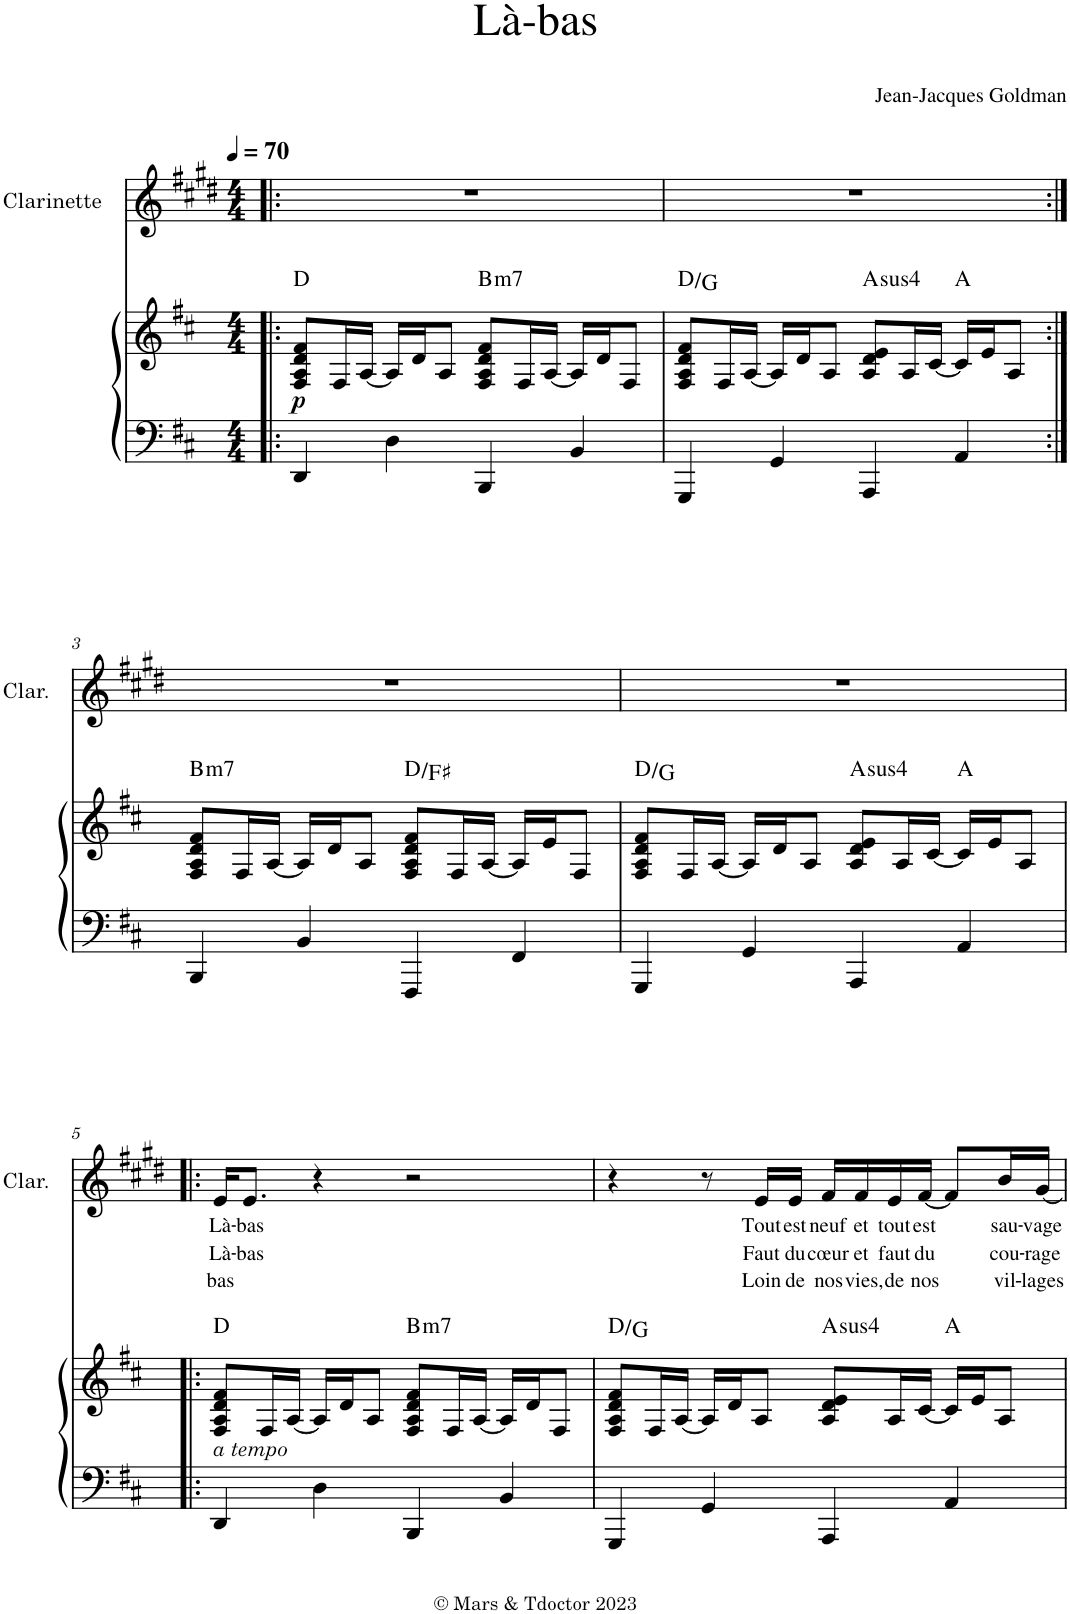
**kern	**kern	**dynam	**harte	**kern	**text	**text	**text
*part2	*part2	*part2	*part2	*part1	*part1	*part1	*part1
*staff3	*staff2	*staff2/3	*	*staff1	*staff1	*staff1	*staff1
*I"Piano	*	*	*	*I"Clarinette	*	*	*
*I'Pno	*	*	*	*I'Clar.	*	*	*
*clefF4	*clefG2	*	*	*clefG2	*	*	*
*	*	*	*	*Trd1c2	*	*	*
*k[f#c#]	*k[f#c#]	*	*	*k[f#c#g#d#]	*	*	*
*M4/4	*M4/4	*	*	*M4/4	*	*	*
*MM70	*MM70	*	*	*MM70	*	*	*
=1!|:	=1!|:	=1!|:	=1!|:	=1!|:	=1!|:	=1!|:	=1!|:
!	!	!LO:DY:b	!	!	!	!	!
4DD/	8F#/ 8A/ 8d/ 8f#/L	p	D:maj	1r	.	.	.
.	16F#/L	.	.	.	.	.	.
.	[16A/JJ	.	.	.	.	.	.
4D\	16A/LL]	.	.	.	.	.	.
.	16d/J	.	.	.	.	.	.
.	8A/J	.	.	.	.	.	.
!	!	!	!LO:H:kt=m7	!	!	!	!
4BBB/	8F#/ 8A/ 8d/ 8f#/L	.	B:min7	.	.	.	.
.	16F#/L	.	.	.	.	.	.
.	[16A/JJ	.	.	.	.	.	.
4BB/	16A/LL]	.	.	.	.	.	.
.	16d/J	.	.	.	.	.	.
.	8F#/J	.	.	.	.	.	.
=2	=2	=2	=2	=2	=2	=2	=2
4GGG/	8F#/ 8A/ 8d/ 8f#/L	.	D:maj/4	1r	.	.	.
.	16F#/L	.	.	.	.	.	.
.	[16A/JJ	.	.	.	.	.	.
4GG/	16A/LL]	.	.	.	.	.	.
.	16d/J	.	.	.	.	.	.
.	8A/J	.	.	.	.	.	.
!	!	!	!LO:H:kt=4	!	!	!	!
4AAA/	8A/ 8d/ 8e/L	.	A:sus4	.	.	.	.
.	16A/L	.	.	.	.	.	.
.	[16c#/JJ	.	.	.	.	.	.
4AA/	16c#/LL]	.	A:maj	.	.	.	.
.	16e/J	.	.	.	.	.	.
.	8A/J	.	.	.	.	.	.
!!LO:LB:g=z
=3:|!	=3:|!	=3:|!	=3:|!	=3:|!	=3:|!	=3:|!	=3:|!
!	!	!	!LO:H:kt=m7	!	!	!	!
4BBB/	8F#/ 8A/ 8d/ 8f#/L	.	B:min7	1r	.	.	.
.	16F#/L	.	.	.	.	.	.
.	[16A/JJ	.	.	.	.	.	.
4BB/	16A/LL]	.	.	.	.	.	.
.	16d/J	.	.	.	.	.	.
.	8A/J	.	.	.	.	.	.
4FFF#/	8F#/ 8A/ 8d/ 8f#/L	.	D:maj/3	.	.	.	.
.	16F#/L	.	.	.	.	.	.
.	[16A/JJ	.	.	.	.	.	.
4FF#/	16A/LL]	.	.	.	.	.	.
.	16e/J	.	.	.	.	.	.
.	8F#/J	.	.	.	.	.	.
=4	=4	=4	=4	=4	=4	=4	=4
4GGG/	8F#/ 8A/ 8d/ 8f#/L	.	D:maj/4	1r	.	.	.
.	16F#/L	.	.	.	.	.	.
.	[16A/JJ	.	.	.	.	.	.
4GG/	16A/LL]	.	.	.	.	.	.
.	16d/J	.	.	.	.	.	.
.	8A/J	.	.	.	.	.	.
!	!	!	!LO:H:kt=4	!	!	!	!
4AAA/	8A/ 8d/ 8e/L	.	A:sus4	.	.	.	.
.	16A/L	.	.	.	.	.	.
.	[16c#/JJ	.	.	.	.	.	.
4AA/	16c#/LL]	.	A:maj	.	.	.	.
.	16e/J	.	.	.	.	.	.
.	8A/J	.	.	.	.	.	.
!!LO:LB:g=z
=5!|:	=5!|:	=5!|:	=5!|:	=5!|:	=5!|:	=5!|:	=5!|:
!	!LO:TX:b:i:t=a tempo	!	!	!	!	!	!
!	!	!	!	!	!LO:LY:b	!LO:LY:b	!LO:LY:b
4DD/	8F#/ 8A/ 8d/ 8f#/L	.	D:maj	16e/KL	Là-	Là-	bas
!	!	!	!	!	!LO:LY:b	!LO:LY:b	!
.	.	.	.	8.e/J	-bas	-bas	.
.	16F#/L	.	.	.	.	.	.
.	[16A/JJ	.	.	.	.	.	.
4D\	16A/LL]	.	.	4r	.	.	.
.	16d/J	.	.	.	.	.	.
.	8A/J	.	.	.	.	.	.
!	!	!	!LO:H:kt=m7	!	!	!	!
4BBB/	8F#/ 8A/ 8d/ 8f#/L	.	B:min7	2r	.	.	.
.	16F#/L	.	.	.	.	.	.
.	[16A/JJ	.	.	.	.	.	.
4BB/	16A/LL]	.	.	.	.	.	.
.	16d/J	.	.	.	.	.	.
.	8F#/J	.	.	.	.	.	.
=6	=6	=6	=6	=6	=6	=6	=6
4GGG/	8F#/ 8A/ 8d/ 8f#/L	.	D:maj/4	4r	.	.	.
.	16F#/L	.	.	.	.	.	.
.	[16A/JJ	.	.	.	.	.	.
4GG/	16A/LL]	.	.	8r	.	.	.
.	16d/J	.	.	.	.	.	.
!	!	!	!	!	!LO:LY:b	!LO:LY:b	!LO:LY:b
.	8A/J	.	.	16e/LL	Tout	Faut	Loin
!	!	!	!	!	!LO:LY:b	!LO:LY:b	!LO:LY:b
.	.	.	.	16e/JJ	est	du	de
!	!	!	!LO:H:kt=4	!	!LO:LY:b	!LO:LY:b	!LO:LY:b
4AAA/	8A/ 8d/ 8e/L	.	A:sus4	16f#/LL	neuf	cœur	nos
!	!	!	!	!	!LO:LY:b	!LO:LY:b	!LO:LY:b
.	.	.	.	16f#/	et	et	vies,
!	!	!	!	!	!LO:LY:b	!LO:LY:b	!LO:LY:b
.	16A/L	.	.	16e/	tout	faut	de
!	!	!	!	!	!LO:LY:b	!LO:LY:b	!LO:LY:b
.	[16c#/JJ	.	.	[16f#/JJ	est	du	nos
4AA/	16c#/LL]	.	A:maj	8f#/L]	.	.	.
.	16e/J	.	.	.	.	.	.
!	!	!	!	!	!LO:LY:b	!LO:LY:b	!LO:LY:b
.	8A/J	.	.	16b/L	sau-	cou-	vil-
!	!	!	!	!	!LO:LY:b	!LO:LY:b	!LO:LY:b
.	.	.	.	[16g#/JJ	-vage	-rage	-lages
=	=	=	=	=	=	=	=
*-	*-	*-	*-	*-	*-	*-	*-
